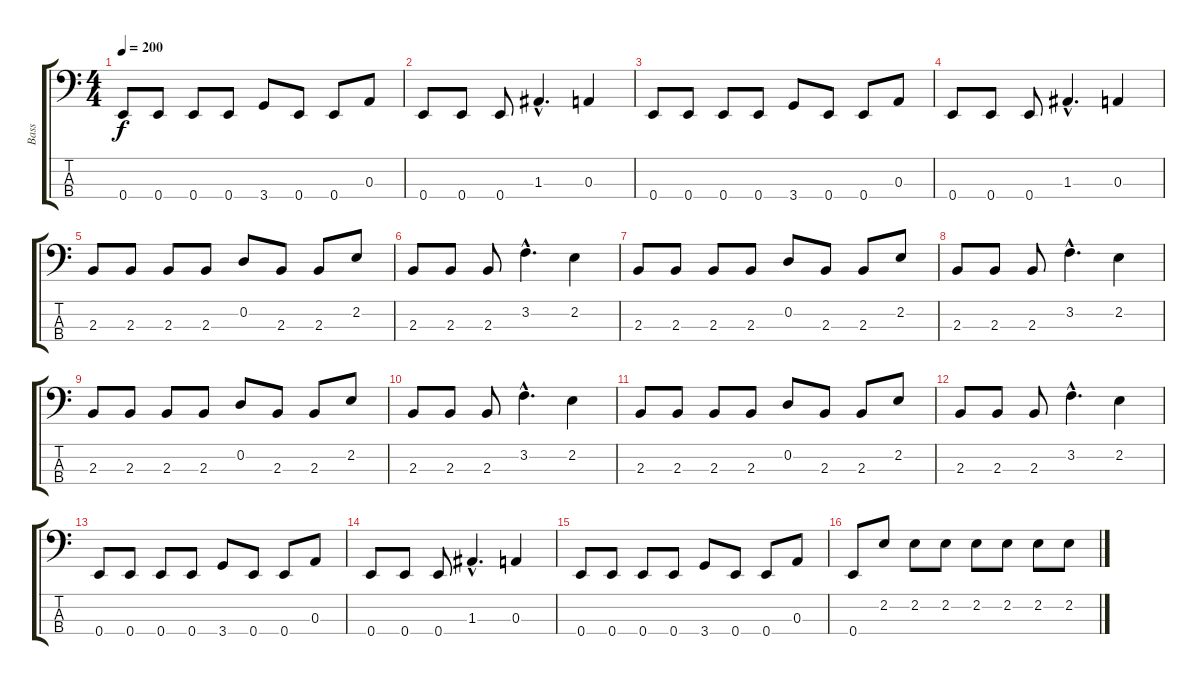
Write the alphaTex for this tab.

\track ("Bass" "Bass") {instrument electricbassfinger}
\staff {score tabs}
\tuning (G2 D2 A1 E1) {hide}
\ts (4 4)
\tempo 200
\clef f4
\ks c
0.4.8{dy f} 0.4.8 0.4.8 0.4.8 3.4.8 0.4.8 0.4.8 0.3.8 |
0.4.8 0.4.8 0.4.8 1.3{hac}.4{d} 0.3.4 |
0.4.8 0.4.8 0.4.8 0.4.8 3.4.8 0.4.8 0.4.8 0.3.8 |
0.4.8 0.4.8 0.4.8 1.3{hac}.4{d} 0.3.4 |
2.3.8 2.3.8 2.3.8 2.3.8 0.2.8 2.3.8 2.3.8 2.2.8 |
2.3.8 2.3.8 2.3.8 3.2{hac}.4{d} 2.2.4 |
2.3.8 2.3.8 2.3.8 2.3.8 0.2.8 2.3.8 2.3.8 2.2.8 |
2.3.8 2.3.8 2.3.8 3.2{hac}.4{d} 2.2.4 |
2.3.8 2.3.8 2.3.8 2.3.8 0.2.8 2.3.8 2.3.8 2.2.8 |
2.3.8 2.3.8 2.3.8 3.2{hac}.4{d} 2.2.4 |
2.3.8 2.3.8 2.3.8 2.3.8 0.2.8 2.3.8 2.3.8 2.2.8 |
2.3.8 2.3.8 2.3.8 3.2{hac}.4{d} 2.2.4 |
0.4.8 0.4.8 0.4.8 0.4.8 3.4.8 0.4.8 0.4.8 0.3.8 |
0.4.8 0.4.8 0.4.8 1.3{hac}.4{d} 0.3.4 |
0.4.8 0.4.8 0.4.8 0.4.8 3.4.8 0.4.8 0.4.8 0.3.8 |
0.4.8 2.2.8 2.2.8 2.2.8 2.2.8 2.2.8 2.2.8 2.2.8
